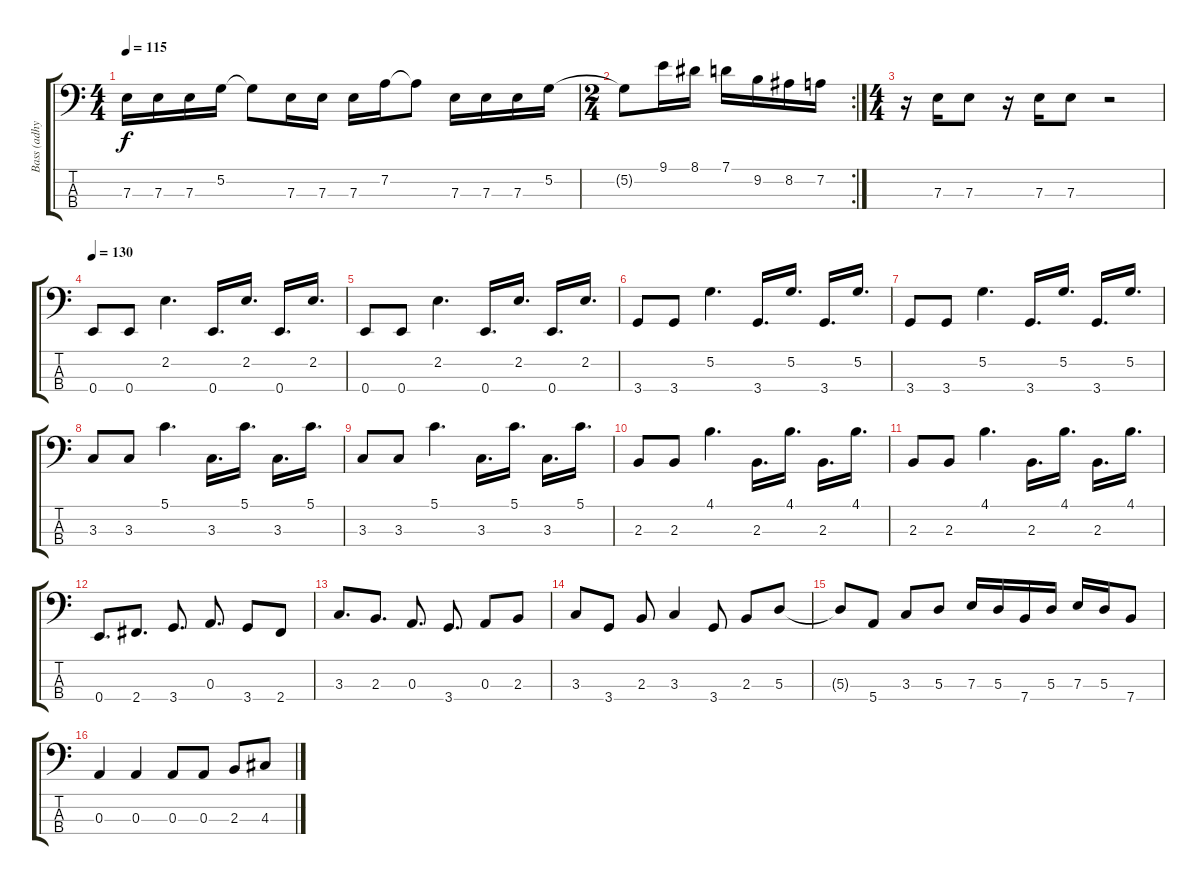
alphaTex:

\track ("Bass (adhy)" "Bass (adhy") {instrument electricbassfinger}
\staff {score tabs}
\tuning (G2 D2 A1 E1) {hide}
\ts (4 4)
\tempo 115
\clef f4
\ks c
7.3.16{dy f} 7.3.16 7.3.16 5.2.16 5.2{t}.8 7.3.16 7.3.16 7.3.16 7.2.16 7.2{t}.8 7.3.16 7.3.16 7.3.16 5.2.16 |
\rc 2
\ts (2 4)
5.2{t}.8 9.1.16 8.1.16 7.1.16 9.2.16 8.2.16 7.2.16 |
\ts (4 4)
r.16 7.3.16 7.3.8 r.16 7.3.16 7.3.8 r.2 |
\tempo 130
0.4.8 0.4.8 2.2.4{d} 0.4.16{d} 2.2.16{d} 0.4.16{d} 2.2.16{d} |
0.4.8 0.4.8 2.2.4{d} 0.4.16{d} 2.2.16{d} 0.4.16{d} 2.2.16{d} |
3.4.8 3.4.8 5.2.4{d} 3.4.16{d} 5.2.16{d} 3.4.16{d} 5.2.16{d} |
3.4.8 3.4.8 5.2.4{d} 3.4.16{d} 5.2.16{d} 3.4.16{d} 5.2.16{d} |
3.3.8 3.3.8 5.1.4{d} 3.3.16{d} 5.1.16{d} 3.3.16{d} 5.1.16{d} |
3.3.8 3.3.8 5.1.4{d} 3.3.16{d} 5.1.16{d} 3.3.16{d} 5.1.16{d} |
2.3.8 2.3.8 4.1.4{d} 2.3.16{d} 4.1.16{d} 2.3.16{d} 4.1.16{d} |
2.3.8 2.3.8 4.1.4{d} 2.3.16{d} 4.1.16{d} 2.3.16{d} 4.1.16{d} |
0.4.8{d} 2.4.8{d} 3.4.8{d} 0.3.8{d} 3.4.8 2.4.8 |
3.3.8{d} 2.3.8{d} 0.3.8{d} 3.4.8{d} 0.3.8 2.3.8 |
3.3.8 3.4.8 2.3.8 3.3.4 3.4.8 2.3.8 5.3.8 |
5.3{t}.8 5.4.8 3.3.8 5.3.8 7.3.16 5.3.16 7.4.16 5.3.16 7.3.16 5.3.16 7.4.8 |
0.3.4 0.3.4 0.3.8 0.3.8 2.3.8 4.3.8
